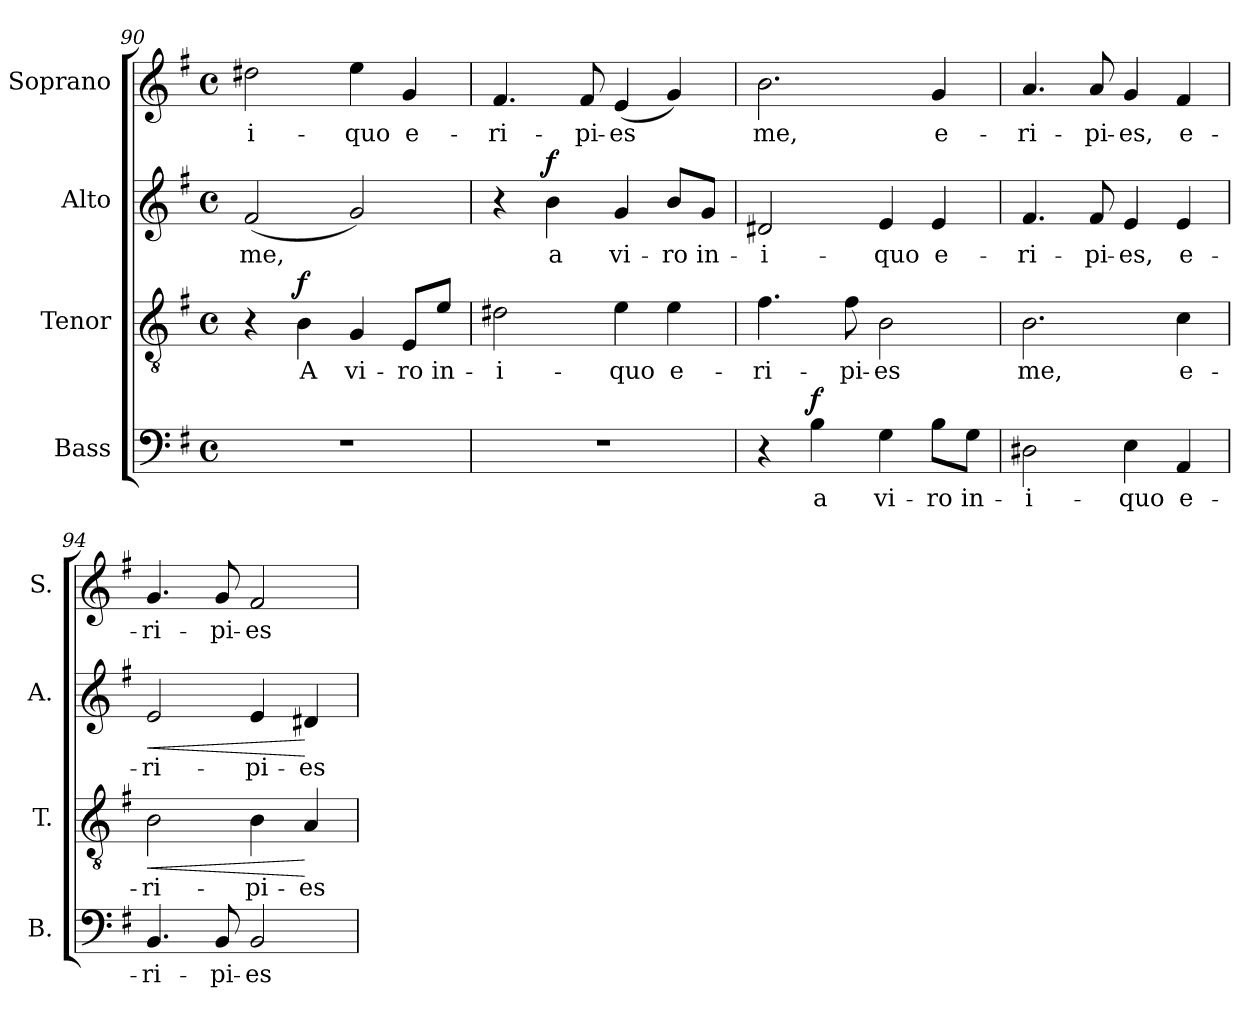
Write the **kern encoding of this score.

**kern	**text	**dynam	**kern	**text	**dynam	**kern	**text	**dynam	**kern	**text
*part4	*part4	*part4	*part3	*part3	*part3	*part2	*part2	*part2	*part1	*part1
*staff4	*staff4	*staff4	*staff3	*staff3	*staff3	*staff2	*staff2	*staff2	*staff1	*staff1
*I"Bass	*	*	*I"Tenor	*	*	*I"Alto	*	*	*I"Soprano	*
*I'B.	*	*	*I'T.	*	*	*I'A.	*	*	*I'S.	*
*clefF4	*	*	*clefGv2	*	*	*clefG2	*	*	*clefG2	*
*	*	*	*ITrd7c12	*	*	*	*	*	*	*
*k[f#]	*	*	*k[f#]	*	*	*k[f#]	*	*	*k[f#]	*
*G:	*	*	*G:	*	*	*G:	*	*	*G:	*
*M4/4	*	*	*M4/4	*	*	*M4/4	*	*	*M4/4	*
*met(c)	*	*	*met(c)	*	*	*met(c)	*	*	*met(c)	*
=90	=90	=90	=90	=90	=90	=90	=90	=90	=90	=90
!	!	!	!	!	!	!	!LO:LY:b:color=#000000	!	!	!
!	!	!	!	!	!	!	!	!	!	!LO:LY:b:color=#000000
1r	.	.	4r	.	.	(2f#i/	me,	.	2dd#Xi\	-i-
!	!	!	!	!LO:LY:b:color=#000000	!	!	!	!	!	!
.	.	.	4BBi\	A	f	.	.	.	.	.
!	!	!	!	!LO:LY:b:color=#000000	!	!	!	!	!	!
!	!	!	!	!	!	!	!	!	!	!LO:LY:b:color=#000000
.	.	.	4GGi/	vi-	.	2gi/)	.	.	4eei\	-quo
!	!	!	!	!LO:LY:b:color=#000000	!	!	!	!	!	!
!	!	!	!	!	!	!	!	!	!	!LO:LY:b:color=#000000
.	.	.	8EEi/L	-ro	.	.	.	.	4gi/	e-
!	!	!	!	!LO:LY:b:color=#000000	!	!	!	!	!	!
.	.	.	8Ei/J	in-	.	.	.	.	.	.
=91	=91	=91	=91	=91	=91	=91	=91	=91	=91	=91
!	!	!	!	!LO:LY:b:color=#000000	!	!	!	!	!	!
!	!	!	!	!	!	!	!	!	!	!LO:LY:b:color=#000000
1r	.	.	2D#Xi\	-i-	.	4r	.	.	4.f#i/	-ri-
!	!	!	!	!	!	!	!LO:LY:b:color=#000000	!	!	!
.	.	.	.	.	.	4bi\	a	f	.	.
!	!	!	!	!	!	!	!	!	!	!LO:LY:b:color=#000000
.	.	.	.	.	.	.	.	.	8f#i/	-pi-
!	!	!	!	!LO:LY:b:color=#000000	!	!	!	!	!	!
!	!	!	!	!	!	!	!LO:LY:b:color=#000000	!	!	!
!	!	!	!	!	!	!	!	!	!	!LO:LY:b:color=#000000
.	.	.	4Ei\	-quo	.	4gi/	vi-	.	(4ei/	-es
!	!	!	!	!LO:LY:b:color=#000000	!	!	!	!	!	!
!	!	!	!	!	!	!	!LO:LY:b:color=#000000	!	!	!
.	.	.	4Ei\	e-	.	8bi/L	-ro	.	4gi/)	.
!	!	!	!	!	!	!	!LO:LY:b:color=#000000	!	!	!
.	.	.	.	.	.	8gi/J	in-	.	.	.
=92	=92	=92	=92	=92	=92	=92	=92	=92	=92	=92
!	!	!	!	!LO:LY:b:color=#000000	!	!	!	!	!	!
!	!	!	!	!	!	!	!LO:LY:b:color=#000000	!	!	!
!	!	!	!	!	!	!	!	!	!	!LO:LY:b:color=#000000
4r	.	.	4.F#i\	-ri-	.	2d#Xi/	-i-	.	2.bi\	me,
!	!LO:LY:b:color=#000000	!	!	!	!	!	!	!	!	!
4Bi\	a	f	.	.	.	.	.	.	.	.
!	!	!	!	!LO:LY:b:color=#000000	!	!	!	!	!	!
.	.	.	8F#i\	-pi-	.	.	.	.	.	.
!	!LO:LY:b:color=#000000	!	!	!	!	!	!	!	!	!
!	!	!	!	!LO:LY:b:color=#000000	!	!	!	!	!	!
!	!	!	!	!	!	!	!LO:LY:b:color=#000000	!	!	!
4Gi\	vi-	.	2BBi\	-es	.	4ei/	-quo	.	.	.
!	!LO:LY:b:color=#000000	!	!	!	!	!	!	!	!	!
!	!	!	!	!	!	!	!LO:LY:b:color=#000000	!	!	!
!	!	!	!	!	!	!	!	!	!	!LO:LY:b:color=#000000
8Bi\L	-ro	.	.	.	.	4ei/	e-	.	4gi/	e-
!	!LO:LY:b:color=#000000	!	!	!	!	!	!	!	!	!
8Gi\J	in-	.	.	.	.	.	.	.	.	.
=93	=93	=93	=93	=93	=93	=93	=93	=93	=93	=93
!	!LO:LY:b:color=#000000	!	!	!	!	!	!	!	!	!
!	!	!	!	!LO:LY:b:color=#000000	!	!	!	!	!	!
!	!	!	!	!	!	!	!LO:LY:b:color=#000000	!	!	!
!	!	!	!	!	!	!	!	!	!	!LO:LY:b:color=#000000
2D#Xi\	-i-	.	2.BBi\	me,	.	4.f#i/	-ri-	.	4.ai/	-ri-
!	!	!	!	!	!	!	!LO:LY:b:color=#000000	!	!	!
!	!	!	!	!	!	!	!	!	!	!LO:LY:b:color=#000000
.	.	.	.	.	.	8f#i/	-pi-	.	8ai/	-pi-
!	!LO:LY:b:color=#000000	!	!	!	!	!	!	!	!	!
!	!	!	!	!	!	!	!LO:LY:b:color=#000000	!	!	!
!	!	!	!	!	!	!	!	!	!	!LO:LY:b:color=#000000
4Ei\	-quo	.	.	.	.	4ei/	-es,	.	4gi/	-es,
!	!LO:LY:b:color=#000000	!	!	!	!	!	!	!	!	!
!	!	!	!	!LO:LY:b:color=#000000	!	!	!	!	!	!
!	!	!	!	!	!	!	!LO:LY:b:color=#000000	!	!	!
!	!	!	!	!	!	!	!	!	!	!LO:LY:b:color=#000000
4AAi/	e-	.	4Ci\	e-	.	4ei/	e-	.	4f#i/	e-
=94	=94	=94	=94	=94	=94	=94	=94	=94	=94	=94
!	!LO:LY:b:color=#000000	!	!	!	!	!	!	!	!	!
!	!	!	!	!LO:LY:b:color=#000000	!LO:HP:b	!	!	!	!	!
!	!	!	!	!	!	!	!LO:LY:b:color=#000000	!LO:HP:b	!	!
!	!	!	!	!	!	!	!	!	!	!LO:LY:b:color=#000000
4.BBi/	-ri-	.	2BBi\	-ri-	<	2ei/	-ri-	<	4.gi/	-ri-
!	!LO:LY:b:color=#000000	!	!	!	!	!	!	!	!	!
!	!	!	!	!	!	!	!	!	!	!LO:LY:b:color=#000000
8BBi/	-pi-	.	.	.	.	.	.	.	8gi/	-pi-
!	!LO:LY:b:color=#000000	!	!	!	!	!	!	!	!	!
!	!	!	!	!LO:LY:b:color=#000000	!	!	!	!	!	!
!	!	!	!	!	!	!	!LO:LY:b:color=#000000	!	!	!
!	!	!	!	!	!	!	!	!	!	!LO:LY:b:color=#000000
2BBi/	-es	.	4BBi\	-pi-	.	4ei/	-pi-	.	2f#i/	-es
!	!	!	!	!LO:LY:b:color=#000000	!	!	!	!	!	!
!	!	!	!	!	!	!	!LO:LY:b:color=#000000	!	!	!
.	.	.	4AAi/	-es	[	4d#Xi/	-es	[	.	.
=	=	=	=	=	=	=	=	=	=	=
*-	*-	*-	*-	*-	*-	*-	*-	*-	*-	*-
